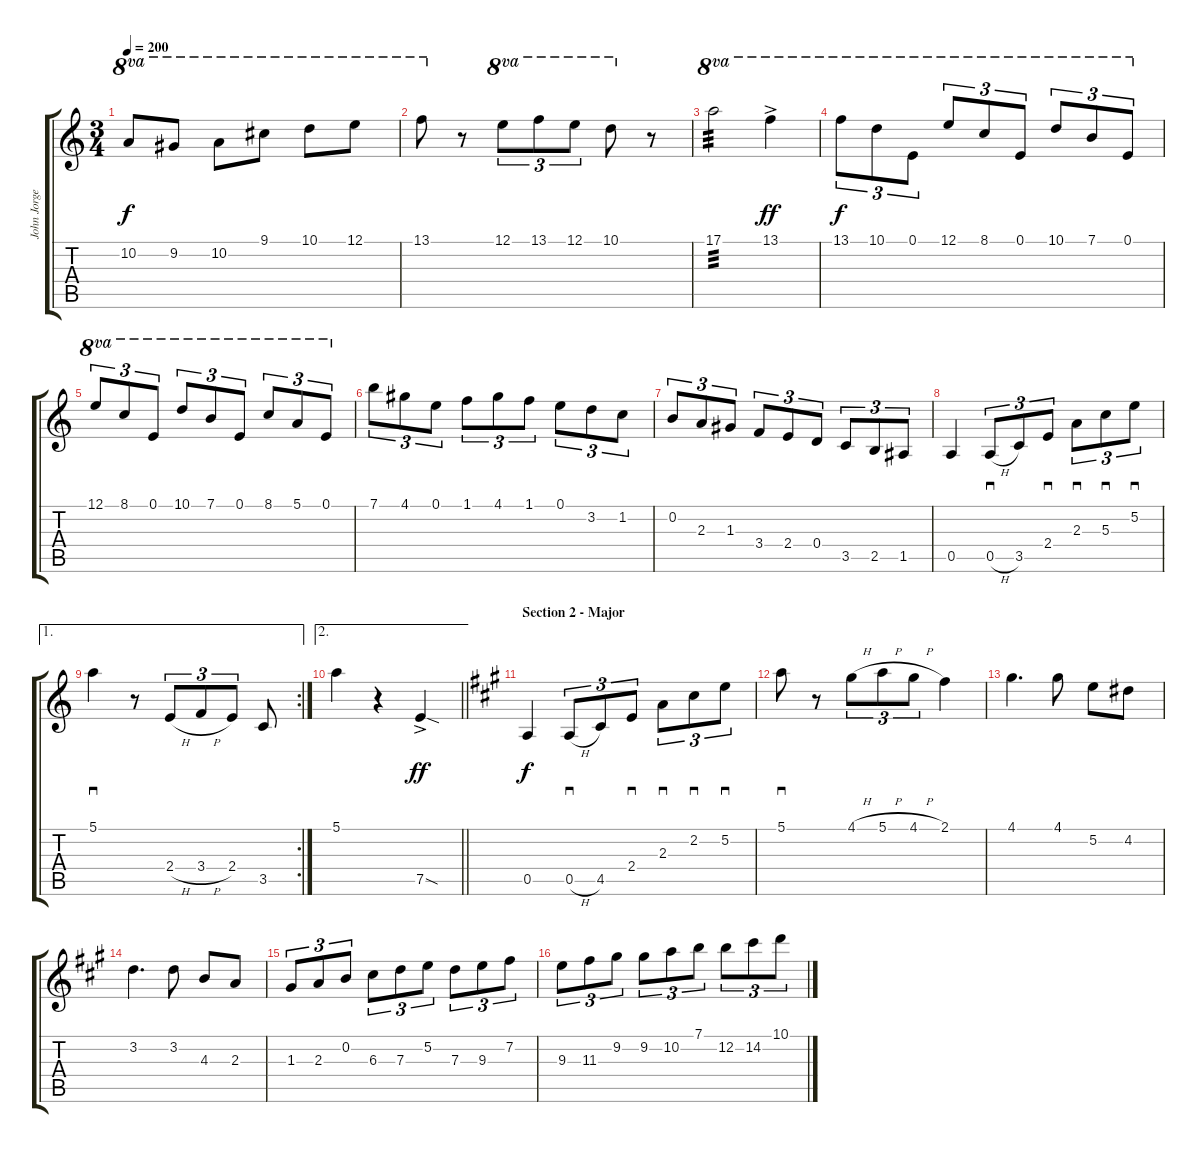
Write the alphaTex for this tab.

\track ("John Jorgenson - Lead" "John Jorge") {instrument acousticguitarsteel}
\staff {score tabs}
\tuning (E4 B3 G3 D3 A2 E2) {hide}
\ts (3 4)
\tempo 200
\clef g2
\ks c
10.2.8{ot 8va dy f} 9.2.8{ot 8va} 10.2.8{ot 8va} 9.1.8{ot 8va} 10.1.8{ot 8va} 12.1.8{ot 8va} |
13.1.8{ot 8va} r.8 12.1.8{tu (3 2) ot 8va} 13.1.8{tu (3 2) ot 8va} 12.1.8{tu (3 2) ot 8va} 10.1.8{ot 8va} r.8 |
17.1.2{ot 8va tp 3} 13.1{ac}.4{ot 8va dy ff} |
13.1.8{tu (3 2) ot 8va dy f} 10.1.8{tu (3 2) ot 8va} 0.1.8{tu (3 2) ot 8va} 12.1.8{tu (3 2) ot 8va} 8.1.8{tu (3 2) ot 8va} 0.1.8{tu (3 2) ot 8va} 10.1.8{tu (3 2) ot 8va} 7.1.8{tu (3 2) ot 8va} 0.1.8{tu (3 2) ot 8va} |
12.1.8{tu (3 2) ot 8va} 8.1.8{tu (3 2) ot 8va} 0.1.8{tu (3 2) ot 8va} 10.1.8{tu (3 2) ot 8va} 7.1.8{tu (3 2) ot 8va} 0.1.8{tu (3 2) ot 8va} 8.1.8{tu (3 2) ot 8va} 5.1.8{tu (3 2) ot 8va} 0.1.8{tu (3 2) ot 8va} |
7.1.8{tu (3 2)} 4.1.8{tu (3 2)} 0.1.8{tu (3 2)} 1.1.8{tu (3 2)} 4.1.8{tu (3 2)} 1.1.8{tu (3 2)} 0.1.8{tu (3 2)} 3.2.8{tu (3 2)} 1.2.8{tu (3 2)} |
0.2.8{tu (3 2)} 2.3.8{tu (3 2)} 1.3.8{tu (3 2)} 3.4.8{tu (3 2)} 2.4.8{tu (3 2)} 0.4.8{tu (3 2)} 3.5.8{tu (3 2)} 2.5.8{tu (3 2)} 1.5.8{tu (3 2)} |
0.5.4 0.5{h}.8{sd tu (3 2)} 3.5.8{tu (3 2)} 2.4.8{sd tu (3 2)} 2.3.8{sd tu (3 2)} 5.3.8{sd tu (3 2)} 5.2.8{sd tu (3 2)} |
\ae 1
\rc 2
5.1.4{sd} r.8 2.4{h}.8{tu (3 2)} 3.4{h}.8{tu (3 2)} 2.4.8{tu (3 2)} 3.5.8 |
\ae 2
\barLineRight lightlight
5.1.4 r.4 7.5{sod ac}.4{dy ff} |
\section ("" "Section 2 - Major")
\ks a
0.5.4{dy f} 0.5{h}.8{sd tu (3 2)} 4.5.8{tu (3 2)} 2.4.8{sd tu (3 2)} 2.3.8{sd tu (3 2)} 2.2.8{sd tu (3 2)} 5.2.8{sd tu (3 2)} |
5.1.8{sd} r.8 4.1{h}.8{tu (3 2)} 5.1{h}.8{tu (3 2)} 4.1{h}.8{tu (3 2)} 2.1.4 |
4.1.4{d} 4.1.8 5.2.8 4.2.8 |
3.2.4{d} 3.2.8 4.3.8 2.3.8 |
1.3.8{tu (3 2)} 2.3.8{tu (3 2)} 0.2.8{tu (3 2)} 6.3.8{tu (3 2)} 7.3.8{tu (3 2)} 5.2.8{tu (3 2)} 7.3.8{tu (3 2)} 9.3.8{tu (3 2)} 7.2.8{tu (3 2)} |
9.3.8{tu (3 2)} 11.3.8{tu (3 2)} 9.2.8{tu (3 2)} 9.2.8{tu (3 2)} 10.2.8{tu (3 2)} 7.1.8{tu (3 2)} 12.2.8{tu (3 2)} 14.2.8{tu (3 2)} 10.1.8{tu (3 2)}
